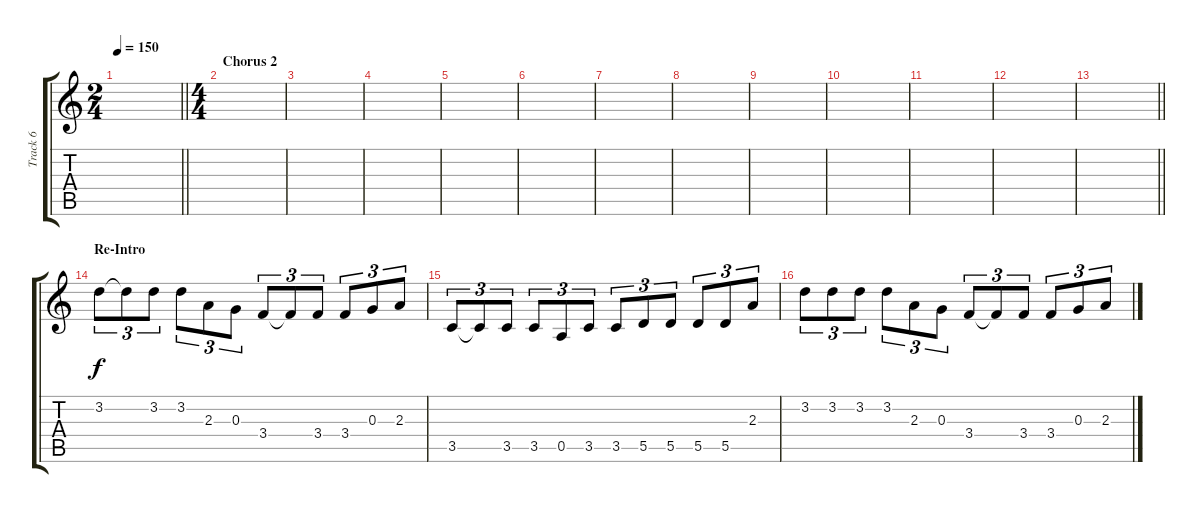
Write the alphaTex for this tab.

\track ("Track 6" "Track 6") {instrument distortionguitar}
\staff {score tabs}
\tuning (E4 B3 G3 D3 A2 E2) {hide}
\ts (2 4)
\tempo 150
\clef g2
\barLineRight lightlight
\ks c
|
\ts (4 4)
\section ("" "Chorus 2")
|
|
|
|
|
|
|
|
|
|
|
\barLineRight lightlight
|
\section ("" "Re-Intro")
3.2.8{tu (3 2)} 3.2{t}.8{tu (3 2)} 3.2.8{tu (3 2)} 3.2.8{tu (3 2)} 2.3.8{tu (3 2)} 0.3.8{tu (3 2)} 3.4.8{tu (3 2)} 3.4{t}.8{tu (3 2)} 3.4.8{tu (3 2)} 3.4.8{tu (3 2)} 0.3.8{tu (3 2)} 2.3.8{tu (3 2)} |
3.5.8{tu (3 2)} 3.5{t}.8{tu (3 2)} 3.5.8{tu (3 2)} 3.5.8{tu (3 2)} 0.5.8{tu (3 2)} 3.5.8{tu (3 2)} 3.5.8{tu (3 2)} 5.5.8{tu (3 2)} 5.5.8{tu (3 2)} 5.5.8{tu (3 2)} 5.5.8{tu (3 2)} 2.3.8{tu (3 2)} |
3.2.8{tu (3 2)} 3.2.8{tu (3 2)} 3.2.8{tu (3 2)} 3.2.8{tu (3 2)} 2.3.8{tu (3 2)} 0.3.8{tu (3 2)} 3.4.8{tu (3 2)} 3.4{t}.8{tu (3 2)} 3.4.8{tu (3 2)} 3.4.8{tu (3 2)} 0.3.8{tu (3 2)} 2.3.8{tu (3 2)}
